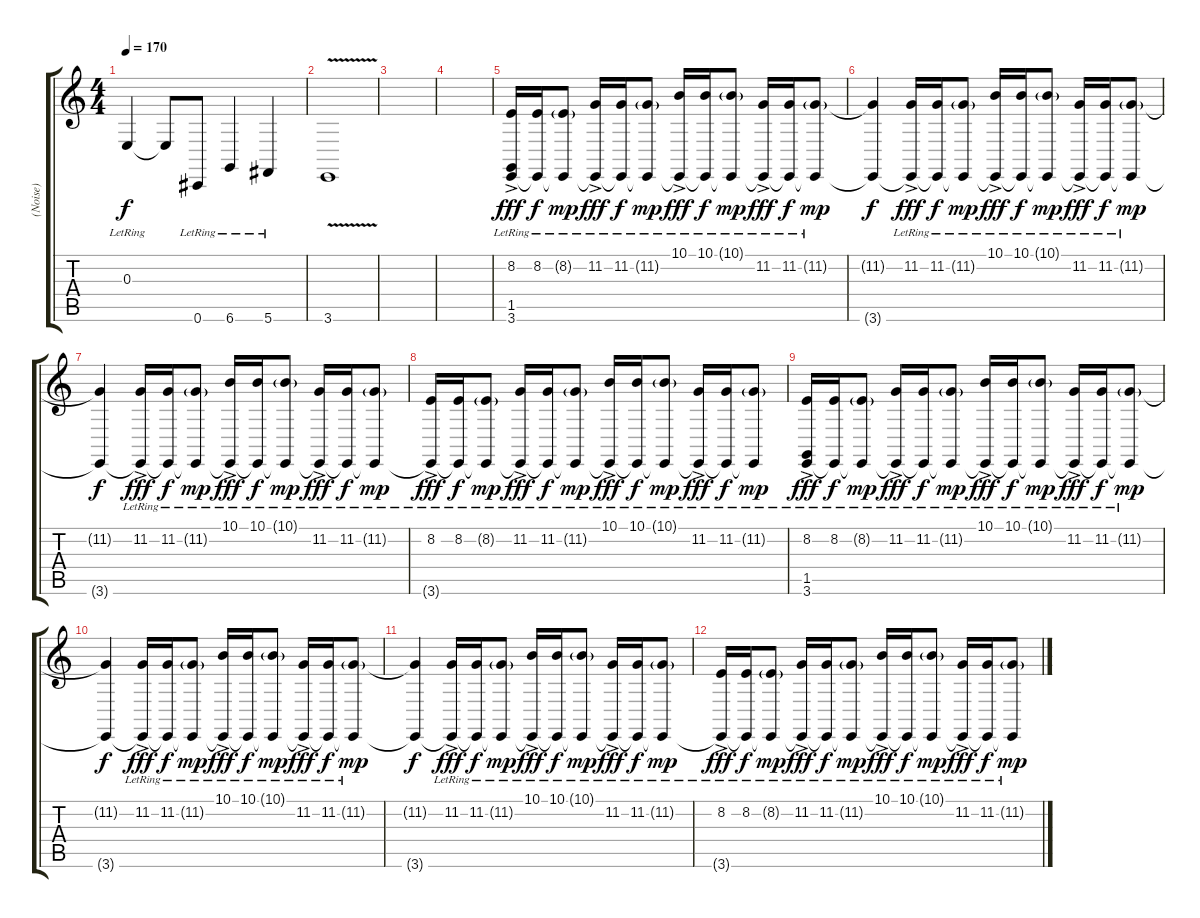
\track ("(Noise)" "(Noise)") {instrument fx6goblins}
\staff {score tabs}
\tuning (Db4 Ab3 E3 B2 Gb2 Db2) {hide}
\ts (4 4)
\tempo 170
\clef g2
\ks c
0.3{lr}.4{dy f} 0.3{t}.8 0.6{lr}.8 6.6{lr}.4 5.6{lr}.4 |
3.6{v}.1 |
|
|
(8.2{ac lr} 1.5{ac lr} 3.6{ac lr}).16{dy fff} (8.2{lr} 3.6{t}).16{dy f} (8.2{g lr} 3.6{t}).8{dy mp} (11.2{ac lr} 3.6{t}).16{dy fff} (11.2{lr} 3.6{t}).16{dy f} (11.2{g lr} 3.6{t}).8{dy mp} (10.1{ac lr} 3.6{t}).16{dy fff} (10.1{lr} 3.6{t}).16{dy f} (10.1{g lr} 3.6{t}).8{dy mp} (11.2{ac lr} 3.6{t}).16{dy fff} (11.2{lr} 3.6{t}).16{dy f} (11.2{g lr} 3.6{t}).8{dy mp} |
(11.2{t} 3.6{t}).4{dy f} (11.2{ac lr} 3.6{t}).16{dy fff} (11.2{lr} 3.6{t}).16{dy f} (11.2{g lr} 3.6{t}).8{dy mp} (10.1{ac lr} 3.6{t}).16{dy fff} (10.1{lr} 3.6{t}).16{dy f} (10.1{g lr} 3.6{t}).8{dy mp} (11.2{ac lr} 3.6{t}).16{dy fff} (11.2{lr} 3.6{t}).16{dy f} (11.2{g lr} 3.6{t}).8{dy mp} |
(11.2{t} 3.6{t}).4{dy f} (11.2{ac lr} 3.6{t}).16{dy fff} (11.2{lr} 3.6{t}).16{dy f} (11.2{g lr} 3.6{t}).8{dy mp} (10.1{ac lr} 3.6{t}).16{dy fff} (10.1{lr} 3.6{t}).16{dy f} (10.1{g lr} 3.6{t}).8{dy mp} (11.2{ac lr} 3.6{t}).16{dy fff} (11.2{lr} 3.6{t}).16{dy f} (11.2{g lr} 3.6{t}).8{dy mp} |
(8.2{ac lr} 3.6{t}).16{dy fff} (8.2{lr} 3.6{t}).16{dy f} (8.2{g lr} 3.6{t}).8{dy mp} (11.2{ac lr} 3.6{t}).16{dy fff} (11.2{lr} 3.6{t}).16{dy f} (11.2{g lr} 3.6{t}).8{dy mp} (10.1{ac lr} 3.6{t}).16{dy fff} (10.1{lr} 3.6{t}).16{dy f} (10.1{g lr} 3.6{t}).8{dy mp} (11.2{ac lr} 3.6{t}).16{dy fff} (11.2{lr} 3.6{t}).16{dy f} (11.2{g lr} 3.6{t}).8{dy mp} |
(8.2{ac lr} 1.5{ac lr} 3.6{ac lr}).16{dy fff} (8.2{lr} 3.6{t}).16{dy f} (8.2{g lr} 3.6{t}).8{dy mp} (11.2{ac lr} 3.6{t}).16{dy fff} (11.2{lr} 3.6{t}).16{dy f} (11.2{g lr} 3.6{t}).8{dy mp} (10.1{ac lr} 3.6{t}).16{dy fff} (10.1{lr} 3.6{t}).16{dy f} (10.1{g lr} 3.6{t}).8{dy mp} (11.2{ac lr} 3.6{t}).16{dy fff} (11.2{lr} 3.6{t}).16{dy f} (11.2{g lr} 3.6{t}).8{dy mp} |
(11.2{t} 3.6{t}).4{dy f} (11.2{ac lr} 3.6{t}).16{dy fff} (11.2{lr} 3.6{t}).16{dy f} (11.2{g lr} 3.6{t}).8{dy mp} (10.1{ac lr} 3.6{t}).16{dy fff} (10.1{lr} 3.6{t}).16{dy f} (10.1{g lr} 3.6{t}).8{dy mp} (11.2{ac lr} 3.6{t}).16{dy fff} (11.2{lr} 3.6{t}).16{dy f} (11.2{g lr} 3.6{t}).8{dy mp} |
(11.2{t} 3.6{t}).4{dy f} (11.2{ac lr} 3.6{t}).16{dy fff} (11.2{lr} 3.6{t}).16{dy f} (11.2{g lr} 3.6{t}).8{dy mp} (10.1{ac lr} 3.6{t}).16{dy fff} (10.1{lr} 3.6{t}).16{dy f} (10.1{g lr} 3.6{t}).8{dy mp} (11.2{ac lr} 3.6{t}).16{dy fff} (11.2{lr} 3.6{t}).16{dy f} (11.2{g lr} 3.6{t}).8{dy mp} |
(8.2{ac lr} 3.6{t}).16{dy fff} (8.2{lr} 3.6{t}).16{dy f} (8.2{g lr} 3.6{t}).8{dy mp} (11.2{ac lr} 3.6{t}).16{dy fff} (11.2{lr} 3.6{t}).16{dy f} (11.2{g lr} 3.6{t}).8{dy mp} (10.1{ac lr} 3.6{t}).16{dy fff} (10.1{lr} 3.6{t}).16{dy f} (10.1{g lr} 3.6{t}).8{dy mp} (11.2{ac lr} 3.6{t}).16{dy fff} (11.2{lr} 3.6{t}).16{dy f} (11.2{g lr} 3.6{t}).8{dy mp}
